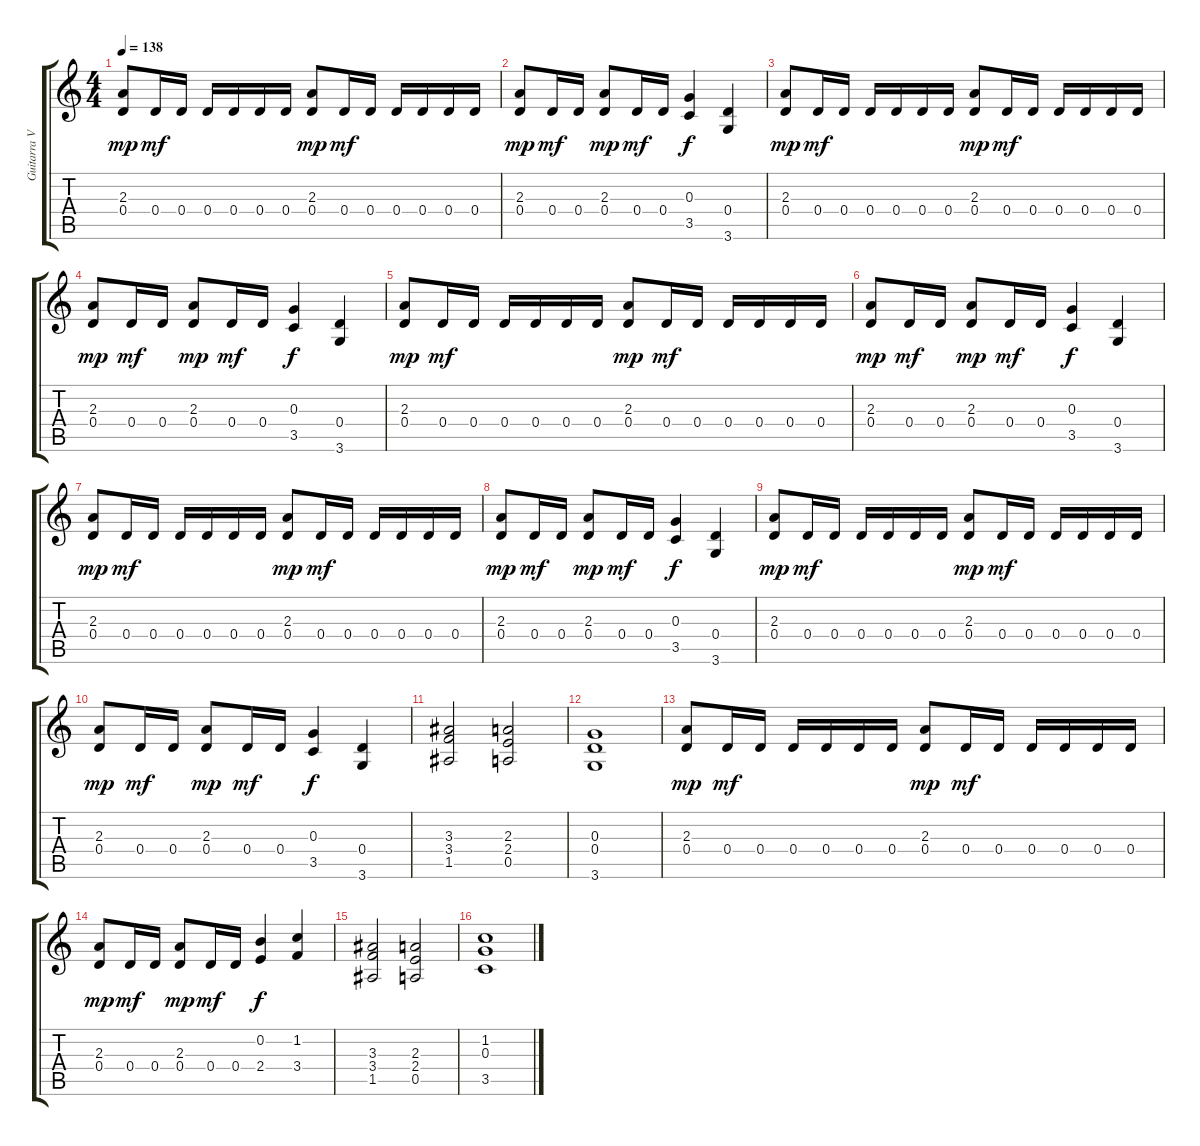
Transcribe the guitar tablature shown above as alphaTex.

\track ("Guitarra VI (Dist. Rítmica)" "Guitarra V") {instrument distortionguitar}
\staff {score tabs}
\tuning (E4 B3 G3 D3 A2 E2) {hide}
\ts (4 4)
\tempo 138
\clef g2
\ks c
(2.3 0.4).8{dy mp} 0.4.16{dy mf} 0.4.16 0.4.16 0.4.16 0.4.16 0.4.16 (2.3 0.4).8{dy mp} 0.4.16{dy mf} 0.4.16 0.4.16 0.4.16 0.4.16 0.4.16 |
(2.3 0.4).8{dy mp} 0.4.16{dy mf} 0.4.16 (2.3 0.4).8{dy mp} 0.4.16{dy mf} 0.4.16 (0.3 3.5).4{dy f} (0.4 3.6).4 |
(2.3 0.4).8{dy mp} 0.4.16{dy mf} 0.4.16 0.4.16 0.4.16 0.4.16 0.4.16 (2.3 0.4).8{dy mp} 0.4.16{dy mf} 0.4.16 0.4.16 0.4.16 0.4.16 0.4.16 |
(2.3 0.4).8{dy mp} 0.4.16{dy mf} 0.4.16 (2.3 0.4).8{dy mp} 0.4.16{dy mf} 0.4.16 (0.3 3.5).4{dy f} (0.4 3.6).4 |
(2.3 0.4).8{dy mp} 0.4.16{dy mf} 0.4.16 0.4.16 0.4.16 0.4.16 0.4.16 (2.3 0.4).8{dy mp} 0.4.16{dy mf} 0.4.16 0.4.16 0.4.16 0.4.16 0.4.16 |
(2.3 0.4).8{dy mp} 0.4.16{dy mf} 0.4.16 (2.3 0.4).8{dy mp} 0.4.16{dy mf} 0.4.16 (0.3 3.5).4{dy f} (0.4 3.6).4 |
(2.3 0.4).8{dy mp} 0.4.16{dy mf} 0.4.16 0.4.16 0.4.16 0.4.16 0.4.16 (2.3 0.4).8{dy mp} 0.4.16{dy mf} 0.4.16 0.4.16 0.4.16 0.4.16 0.4.16 |
(2.3 0.4).8{dy mp} 0.4.16{dy mf} 0.4.16 (2.3 0.4).8{dy mp} 0.4.16{dy mf} 0.4.16 (0.3 3.5).4{dy f} (0.4 3.6).4 |
(2.3 0.4).8{dy mp} 0.4.16{dy mf} 0.4.16 0.4.16 0.4.16 0.4.16 0.4.16 (2.3 0.4).8{dy mp} 0.4.16{dy mf} 0.4.16 0.4.16 0.4.16 0.4.16 0.4.16 |
(2.3 0.4).8{dy mp} 0.4.16{dy mf} 0.4.16 (2.3 0.4).8{dy mp} 0.4.16{dy mf} 0.4.16 (0.3 3.5).4{dy f} (0.4 3.6).4 |
(3.3 3.4 1.5).2 (2.3 2.4 0.5).2 |
(0.3 0.4 3.6).1 |
(2.3 0.4).8{dy mp} 0.4.16{dy mf} 0.4.16 0.4.16 0.4.16 0.4.16 0.4.16 (2.3 0.4).8{dy mp} 0.4.16{dy mf} 0.4.16 0.4.16 0.4.16 0.4.16 0.4.16 |
(2.3 0.4).8{dy mp} 0.4.16{dy mf} 0.4.16 (2.3 0.4).8{dy mp} 0.4.16{dy mf} 0.4.16 (0.2 2.4).4{dy f} (1.2 3.4).4 |
(3.3 3.4 1.5).2 (2.3 2.4 0.5).2 |
(1.2 0.3 3.5).1
